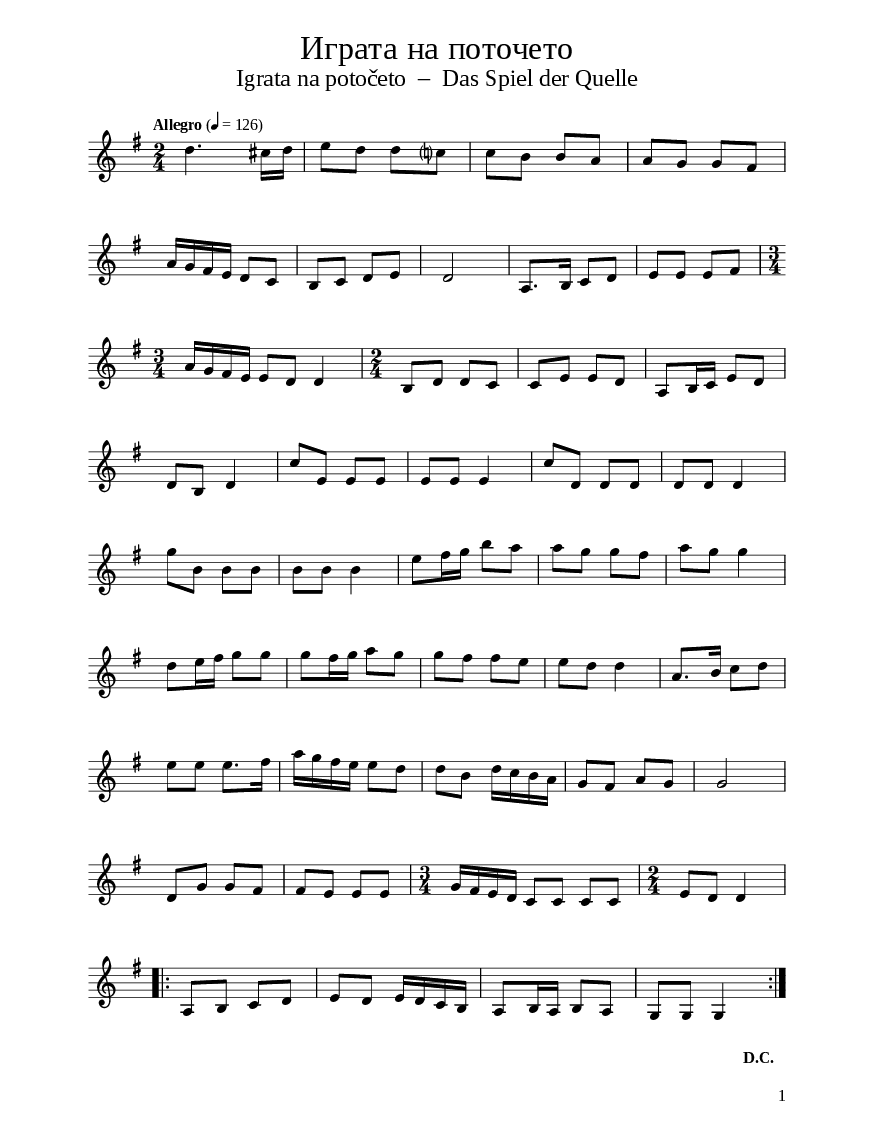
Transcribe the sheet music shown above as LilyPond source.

\version "2.24.2"

% include paper part and global functions
\include "include/globals.ily"

\bookpart {
  \label #'ref172
  \tocItem \markup "Играта на поточето – Igrata na potočeto"
  \paper {
    print-all-headers = ##t
    print-page-number = ##t
    print-first-page-number = ##t

    % put page numbers on the bottom
    oddHeaderMarkup = \markup ""
    evenHeaderMarkup = \markup ""
    oddFooterMarkup = \markup
    \fill-line {
      ""
      \if \should-print-page-number \fromproperty #'page:page-number-string
    }
    evenFooterMarkup = \markup
    \fill-line {
      \if \should-print-page-number \fromproperty #'page:page-number-string
      ""
    }

    left-margin = 1.5\cm
    right-margin = 1.5\cm
    top-margin = 1.6\cm
    bottom-margin = 1.2\cm
    ragged-bottom = ##t % do not spread the staves to fill the whole vertical space

    % change distance between staves
    system-system-spacing =
    #'((basic-distance . 10.5)
       (minimum-distance . 6)
       (padding . 1)
       (stretchability . 10.5))
  }

  \header {
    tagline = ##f
  }

  \score {
    \include "include/score-layout.ily"

    \new Voice \absolute {
      \clef treble
      \key g \major
      \time 2/4
      \tempoFunc "Allegro" 4 "126"
      %\autoBeamOff
      d''4. cis''16 d''16 | % 2
      e''8 d''8 d''8 c''?8 | % 3
      c''8 b'8 b'8 a'8 | % 4
      a'8 g'8 g'8 fis'8 \break | % 5
      a'16 g'16 fis'16 e'16 d'8 c'8 | % 6
      b8 c'8 d'8 e'8 | % 7
      d'2 | % 8
      a8. b16 c'8 d'8 | % 9
      e'8 e'8 e'8 fis'8 \break

      \time 3/4  a'16 g'16 fis'16 e'16 e'8 d'8 d'4 | % 11
      \time 2/4  b8 d'8 d'8 c'8 | % 12
      c'8 e'8 e'8 d'8 | % 13
      a8 b16 c'16 e'8 d'8 \break | % 14
      d'8 b8 d'4 | % 15
      c''8 e'8 e'8 e'8 | % 16
      e'8 e'8 e'4 | % 17
      c''8 d'8 d'8 d'8 | % 18
      d'8 d'8 d'4 \break | % 19
      g''8 b'8 b'8 b'8 |
      b'8 b'8 b'4 | % 21
      e''8 fis''16 g''16 b''8 a''8 | % 22
      a''8 g''8 g''8 fis''8 | % 23
      a''8 g''8 g''4 \break | % 24
      d''8 e''16 fis''16 g''8 g''8 | % 25
      g''8 fis''16 g''16 a''8 g''8 | % 26
      g''8 fis''8 fis''8 e''8 | % 27
      e''8 d''8 d''4 | % 28
      a'8. b'16 c''8 d''8 \break | % 29
      e''8 e''8 e''8. fis''16 |
      a''16 g''16 fis''16 e''16 e''8 d''8 | % 31
      d''8 b'8 d''16 c''16 b'16 a'16 | % 32
      g'8 fis'8 a'8 g'8 | % 33
      g'2 \break | % 34
      d'8 g'8 g'8 fis'8 | % 35
      fis'8 e'8 e'8 e'8 | % 36
      \time 3/4  g'16 fis'16 e'16 d'16 \autoBeamOff c'8 [c'8] c'8 [c'8] | \autoBeamOn % 37
      \time 2/4  e'8 d'8 d'4 \break | % 38
     \bar ".|:-|" 
      a8 b8 c'8 d'8 | % 39
      e'8 d'8 e'16 d'16 c'16 b16 |
      a8 b16 a16 b8 a8 | % 41
      g8 g8 g4
      \bar ":|."
    }

    %\addlyrics {}
    %\addlyrics {}

    \header {
      title = \titleFunc "Играта на поточето" "Igrata na potočeto  –  Das Spiel der Quelle"
    }

    \midi{}

  } % score

  \markup \dc-one "D.C."

  % include foreign translation(s) of the song
  % \include "lyrics_de/000_empty_template_lyrics_de.ly"

} % bookpart

% Più mosso
%
